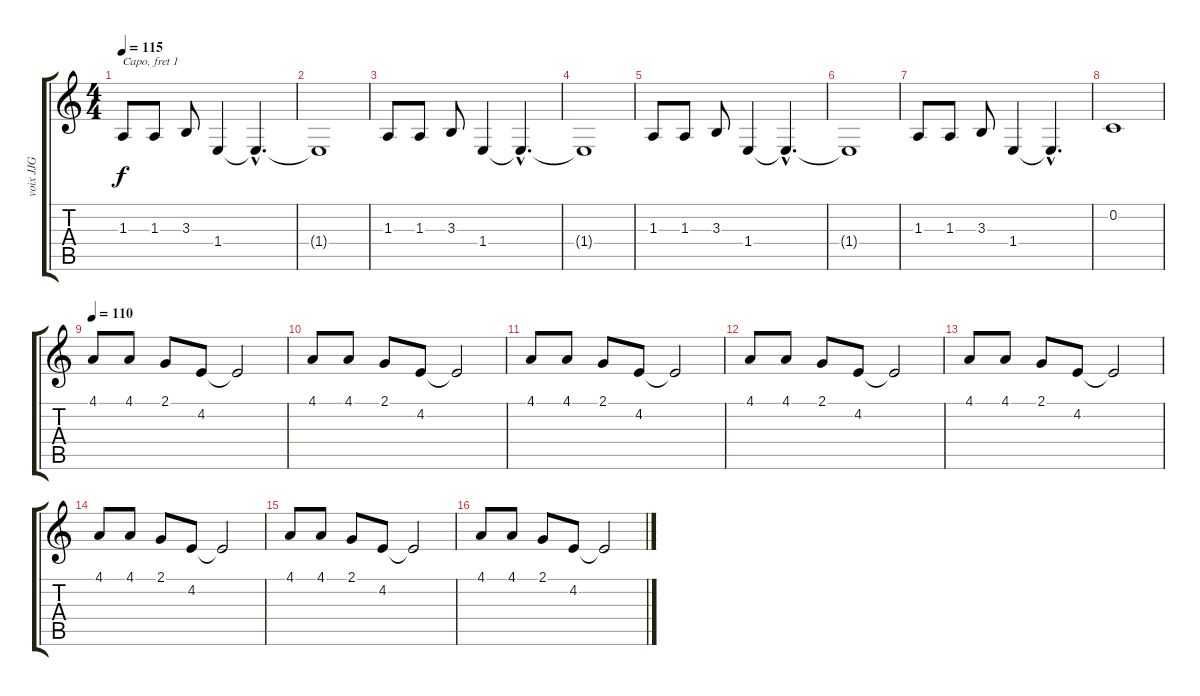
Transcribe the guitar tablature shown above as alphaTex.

\track ("voix JJG" "voix JJG") {instrument choiraahs}
\staff {score tabs}
\capo 1
\tuning (E4 B3 G3 D3 A2 E2) {hide}
\ts (4 4)
\tempo 115
\clef g2
\ks c
1.3.8{dy f} 1.3.8 3.3.8 1.4.4 1.4{hac t}.4{d} |
1.4{t}.1 |
1.3.8 1.3.8 3.3.8 1.4.4 1.4{hac t}.4{d} |
1.4{t}.1 |
1.3.8 1.3.8 3.3.8 1.4.4 1.4{hac t}.4{d} |
1.4{t}.1 |
1.3.8 1.3.8 3.3.8 1.4.4 1.4{hac t}.4{d} |
0.2.1 |
\tempo 110
4.1.8 4.1.8 2.1.8 4.2.8 4.2{t}.2 |
4.1.8 4.1.8 2.1.8 4.2.8 4.2{t}.2 |
4.1.8 4.1.8 2.1.8 4.2.8 4.2{t}.2 |
4.1.8 4.1.8 2.1.8 4.2.8 4.2{t}.2 |
4.1.8{volume 10} 4.1.8 2.1.8 4.2.8 4.2{t}.2 |
4.1.8{volume 8} 4.1.8 2.1.8 4.2.8 4.2{t}.2 |
4.1.8{volume 5} 4.1.8 2.1.8 4.2.8 4.2{t}.2 |
4.1.8{volume 3} 4.1.8 2.1.8 4.2.8 4.2{t}.2
